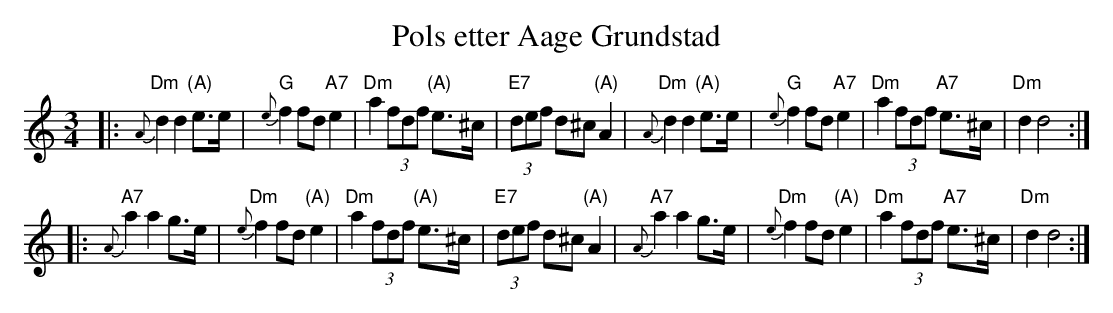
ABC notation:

X:1
T: Pols etter Aage Grundstad
M: 3/4
L: 1/8
K: DDor
|: "Dm"{A}d2 d2 "(A)"e>e | "G"{e}f2 fd "A7"e2 | "Dm"a2 (3fdf "(A)"e>^c | "E7"(3def d^c "(A)"A2 \
|  "Dm"{A}d2 d2 "(A)"e>e | "G"{e}f2 fd "A7"e2 | "Dm"a2 (3fdf "A7"e>^c | "Dm"d2 d4 :|
|: "A7"{A}a2 a2 g>e | "Dm"{e}f2 fd "(A)"e2 | "Dm"a2 (3fdf "(A)"e>^c | "E7"(3def d^c "(A)"A2 \
|  "A7"{A}a2 a2 g>e | "Dm"{e}f2 fd "(A)"e2 | "Dm"a2 (3fdf "A7"e>^c | "Dm"d2 d4 :|
